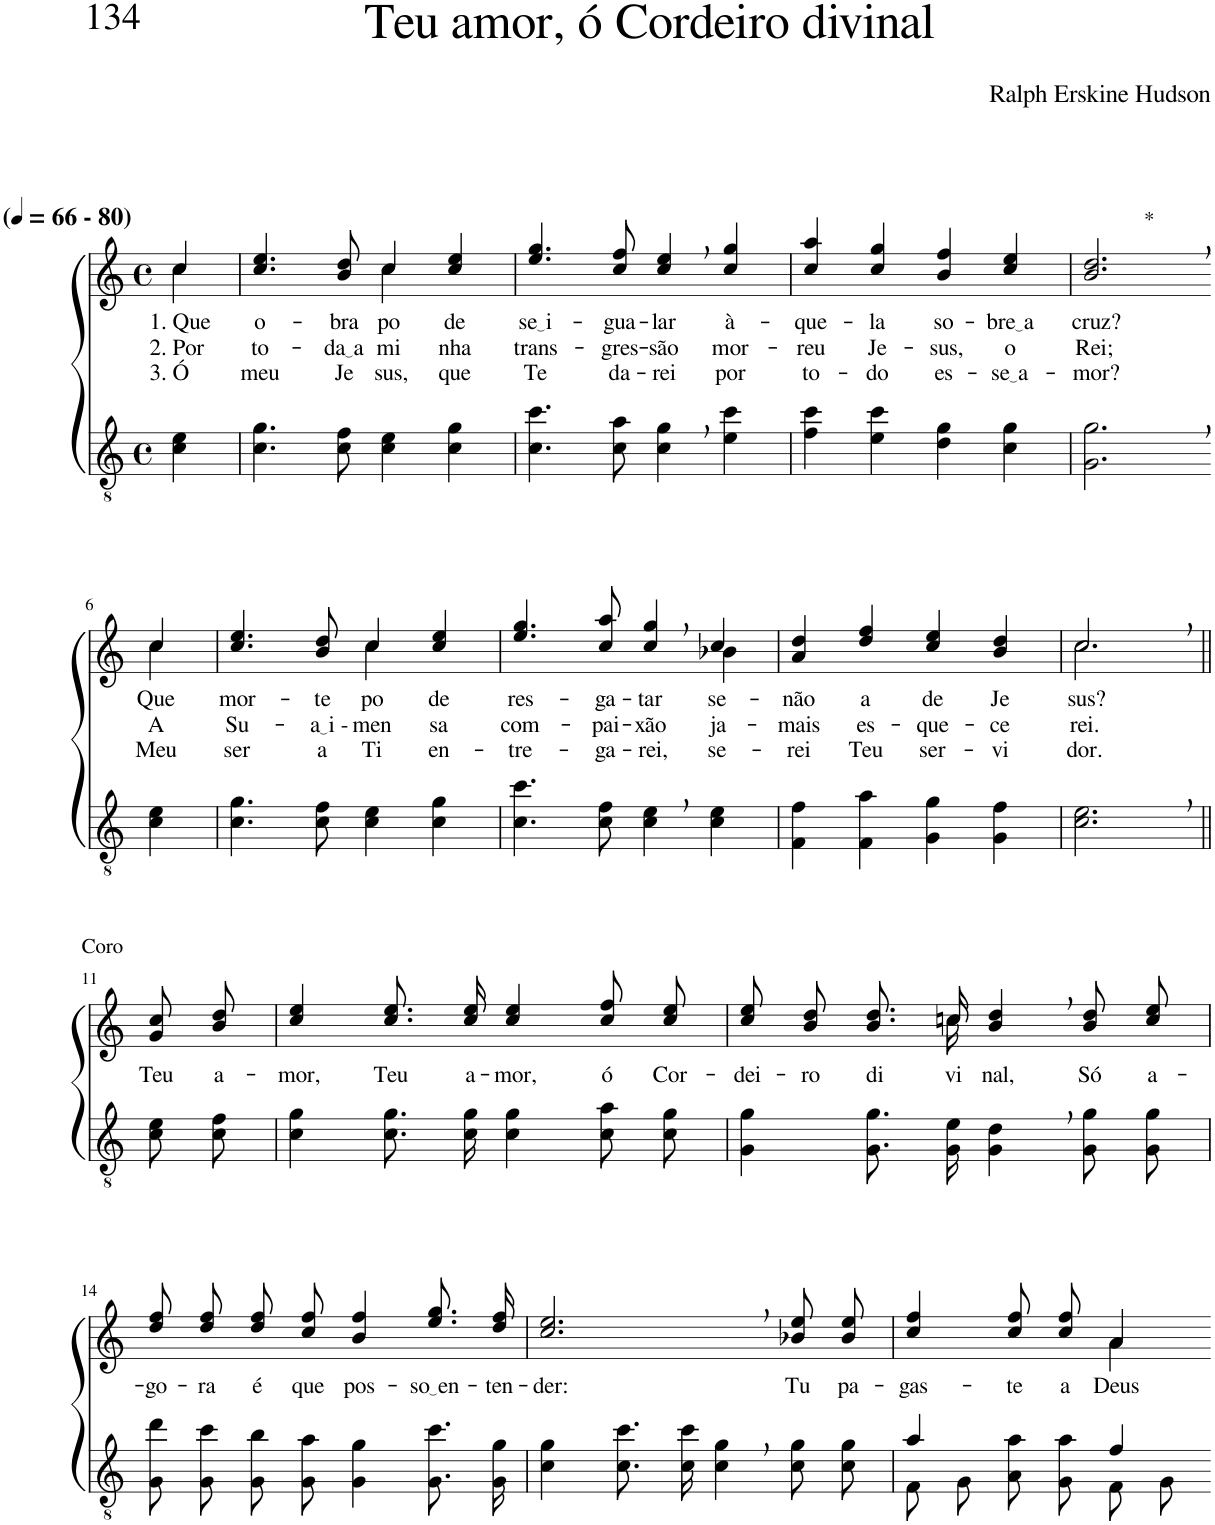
**kern	**kern	**text	**text	**text
*part2	*part1	*part1	*part1	*part1
*staff2	*staff1	*staff1	*staff1	*staff1
*I"Parte III e IV	*I"Parte I e II	*	*	*
*clefGv2	*clefG2	*	*	*
*Trd5c9	*Trd5c9	*	*	*
*k[]	*k[]	*	*	*
*M4/4	*M4/4	*	*	*
*met(c)	*met(c)	*	*	*
*MM66	*MM66	*	*	*
=1	=1	=1	=1	=1
*	*^	*	*	*
!	!LO:TX:a:B:t=(	!	!	!	!
!	!LO:TX:a:B:t=- 80)	!	!	!	!
!	!	!	!LO:LY:b	!LO:LY:b	!LO:LY:b
4c\ 4e\	4cc/	4cc\	1. Que	2. Por	3. Ó
=2	=2	=2	=2	=2	=2
!	!	!	!LO:LY:b	!LO:LY:b	!LO:LY:b
4.c\ 4.g\	4.cc/ 4.ee/	2ryy	o-	to-	meu
!	!	!	!LO:LY:b	!LO:LY:b	!LO:LY:b
8c\ 8f\	8b/ 8dd/	.	-bra	da a	Je-
!	!	!	!LO:LY:b	!LO:LY:b	!LO:LY:b
4c\ 4e\	4cc/	4cc\	po-	mi-	-sus,
!	!	!	!LO:LY:b	!LO:LY:b	!LO:LY:b
4c\ 4g\	4cc/ 4ee/	4ryy	-de	-nha	que
=3	=3	=3	=3	=3	=3
!	!	!	!LO:LY:b	!LO:LY:b	!LO:LY:b
*	*v	*v	*	*	*
4.c\ 4.cc\	4.ee/ 4.gg/	se i	trans-	Te
!	!	!LO:LY:b	!LO:LY:b	!LO:LY:b
8c\ 8a\	8cc/ 8ff/	-gua-	-gres-	da-
!	!	!LO:LY:b	!LO:LY:b	!LO:LY:b
4c\, 4g\,	4cc/, 4ee/,	-lar	-são	-rei
!	!	!LO:LY:b	!LO:LY:b	!LO:LY:b
4e\ 4cc\	4cc/ 4gg/	à-	mor-	por
=4	=4	=4	=4	=4
!	!	!LO:LY:b	!LO:LY:b	!LO:LY:b
4f\ 4cc\	4cc/ 4aa/	-que-	-reu	to-
!	!	!LO:LY:b	!LO:LY:b	!LO:LY:b
4e\ 4cc\	4cc/ 4gg/	-la	Je-	-do
!	!	!LO:LY:b	!LO:LY:b	!LO:LY:b
4d\ 4g\	4b/ 4ff/	so-	-sus,	es-
!	!	!LO:LY:b	!LO:LY:b	!LO:LY:b
4c\ 4g\	4cc/ 4ee/	bre a	o	se a
=5	=5	=5	=5	=5
!	!LO:TX:a:t=*	!	!	!
!	!	!LO:LY:b	!LO:LY:b	!LO:LY:b
2.G\, 2.g\,	2.b/, 2.dd/,	cruz?	Rei;	-mor?
!!LO:LB:g=z
=6-	=6-	=6-	=6-	=6-
*	*^	*	*	*
!	!	!	!LO:LY:b	!LO:LY:b	!LO:LY:b
4c\ 4e\	4cc/	4cc\	Que	A	Meu
=7	=7	=7	=7	=7	=7
!	!	!	!LO:LY:b	!LO:LY:b	!LO:LY:b
4.c\ 4.g\	4.cc/ 4.ee/	2ryy	mor-	Su-	ser
!	!	!	!LO:LY:b	!LO:LY:b	!LO:LY:b
8c\ 8f\	8b/ 8dd/	.	-te	a i -	a
!	!	!	!LO:LY:b	!LO:LY:b	!LO:LY:b
4c\ 4e\	4cc/	4cc\	po-	men-	Ti
!	!	!	!LO:LY:b	!LO:LY:b	!LO:LY:b
4c\ 4g\	4cc/ 4ee/	4ryy	-de	-sa	en-
=8	=8	=8	=8	=8	=8
!	!	!	!LO:LY:b	!LO:LY:b	!LO:LY:b
4.c\ 4.cc\	4.ee/ 4.gg/	2.ryy	res-	com-	-tre-
!	!	!	!LO:LY:b	!LO:LY:b	!LO:LY:b
8c\ 8f\	8cc/ 8aa/	.	-ga-	-pai-	-ga-
!	!	!	!LO:LY:b	!LO:LY:b	!LO:LY:b
4c\, 4e\,	4cc/, 4gg/,	.	-tar	-xão	-rei,
!	!	!	!LO:LY:b	!LO:LY:b	!LO:LY:b
4c\ 4e\	4cc/	4b-X\	se-	ja-	se-
=9	=9	=9	=9	=9	=9
!	!	!	!LO:LY:b	!LO:LY:b	!LO:LY:b
*	*v	*v	*	*	*
4F\ 4f\	4a/ 4dd/	-não	-mais	-rei
!	!	!LO:LY:b	!LO:LY:b	!LO:LY:b
4F\ 4a\	4dd/ 4ff/	a	es-	Teu
!	!	!LO:LY:b	!LO:LY:b	!LO:LY:b
4G\ 4g\	4cc/ 4ee/	de	-que-	ser-
!	!	!LO:LY:b	!LO:LY:b	!LO:LY:b
4G\ 4f\	4b/ 4dd/	Je-	-ce-	-vi-
=10	=10	=10	=10	=10
*	*^	*	*	*
!	!	!	!LO:LY:b	!LO:LY:b	!LO:LY:b
2.c\, 2.e\,	2.cc,/	2.cc\	-sus?	-rei.	-dor.
!!LO:LB:g=z
=11||	=11||	=11||	=11||	=11||	=11||
!	!LO:TX:a:t=Coro	!	!	!	!
!	!	!	!LO:LY:b	!	!
*	*v	*v	*	*	*
8c\ 8e\L	8g\ 8cc\L	Teu	.	.
!	!	!LO:LY:b	!	!
8c\ 8f\J	8b\ 8dd\J	a-	.	.
=12	=12	=12	=12	=12
!	!	!LO:LY:b	!	!
4c\ 4g\	4cc/ 4ee/	-mor,	.	.
!	!	!LO:LY:b	!	!
8.c\ 8.g\L	8.cc\ 8.ee\L	Teu	.	.
!	!	!LO:LY:b	!	!
16c\ 16g\Jk	16cc\ 16ee\Jk	a-	.	.
!	!	!LO:LY:b	!	!
4c\ 4g\	4cc/ 4ee/	-mor,	.	.
!	!	!LO:LY:b	!	!
8c\ 8a\L	8cc\ 8ff\L	ó	.	.
!	!	!LO:LY:b	!	!
8c\ 8g\J	8cc\ 8ee\J	Cor-	.	.
=13	=13	=13	=13	=13
!	!	!LO:LY:b	!	!
*	*^	*	*	*
4G\ 4g\	8cc\ 8ee\L	4..ryy	-dei-	.	.
!	!	!	!LO:LY:b	!	!
.	8b\ 8dd\J	.	-ro	.	.
!	!	!	!LO:LY:b	!	!
8.G\ 8.g\L	8.b\ 8.dd\L	.	di-	.	.
!	!	!	!LO:LY:b	!	!
16G\ 16e\Jk	16ccn\Jk	16cc\	-vi-	.	.
!	!	!	!LO:LY:b	!	!
4G\, 4d\,	4b/, 4dd/,	2ryy	-nal,	.	.
!	!	!	!LO:LY:b	!	!
8G\ 8g\L	8b\ 8dd\L	.	Só	.	.
!	!	!	!LO:LY:b	!	!
8G\ 8g\J	8cc\ 8ee\J	.	a-	.	.
*	*v	*v	*	*	*
!!LO:LB:g=z
=14	=14	=14	=14	=14
!	!	!LO:LY:b	!	!
8G\ 8dd\L	8dd\ 8ff\L	-go-	.	.
!	!	!LO:LY:b	!	!
8G\ 8cc\J	8dd\ 8ff\J	-ra	.	.
!	!	!LO:LY:b	!	!
8G\ 8b\L	8dd\ 8ff\L	é	.	.
!	!	!LO:LY:b	!	!
8G\ 8a\J	8cc\ 8ff\J	que	.	.
!	!	!LO:LY:b	!	!
4G\ 4g\	4b/ 4ff/	pos-	.	.
!	!	!LO:LY:b	!	!
8.G\ 8.cc\L	8.ee\ 8.gg\L	so en	.	.
!	!	!LO:LY:b	!	!
16G\ 16g\Jk	16dd\ 16ff\Jk	-ten-	.	.
=15	=15	=15	=15	=15
!	!	!LO:LY:b	!	!
4c\ 4g\	2.cc/, 2.ee/,	-der:	.	.
8.c\ 8.cc\L	.	.	.	.
16c\ 16cc\Jk	.	.	.	.
4c\, 4g\,	.	.	.	.
!	!	!LO:LY:b	!	!
8c\ 8g\L	8b-X\ 8ee\L	Tu	.	.
!	!	!LO:LY:b	!	!
8c\ 8g\J	8b-\ 8ee\J	pa-	.	.
=16	=16	=16	=16	=16
*^	*	*	*	*
!	!	!	!LO:LY:b	!	!
*	*	*^	*	*	*
4a/	8F\L	4cc/ 4ff/	2ryy	-gas-	.	.
.	8G\J	.	.	.	.	.
!	!	!	!	!LO:LY:b	!	!
4ryy	8A\ 8a\L	8cc\ 8ff\L	.	-te	.	.
!	!	!	!	!LO:LY:b	!	!
.	8G\ 8a\J	8cc\ 8ff\J	.	a	.	.
!	!	!	!	!LO:LY:b	!	!
4f/	8F\L	4a/	4a\	Deus	.	.
.	8G\J	.	.	.	.	.
*v	*v	*	*	*	*	*
*	*v	*v	*	*	*
=-	=-	=-	=-	=-
*-	*-	*-	*-	*-
